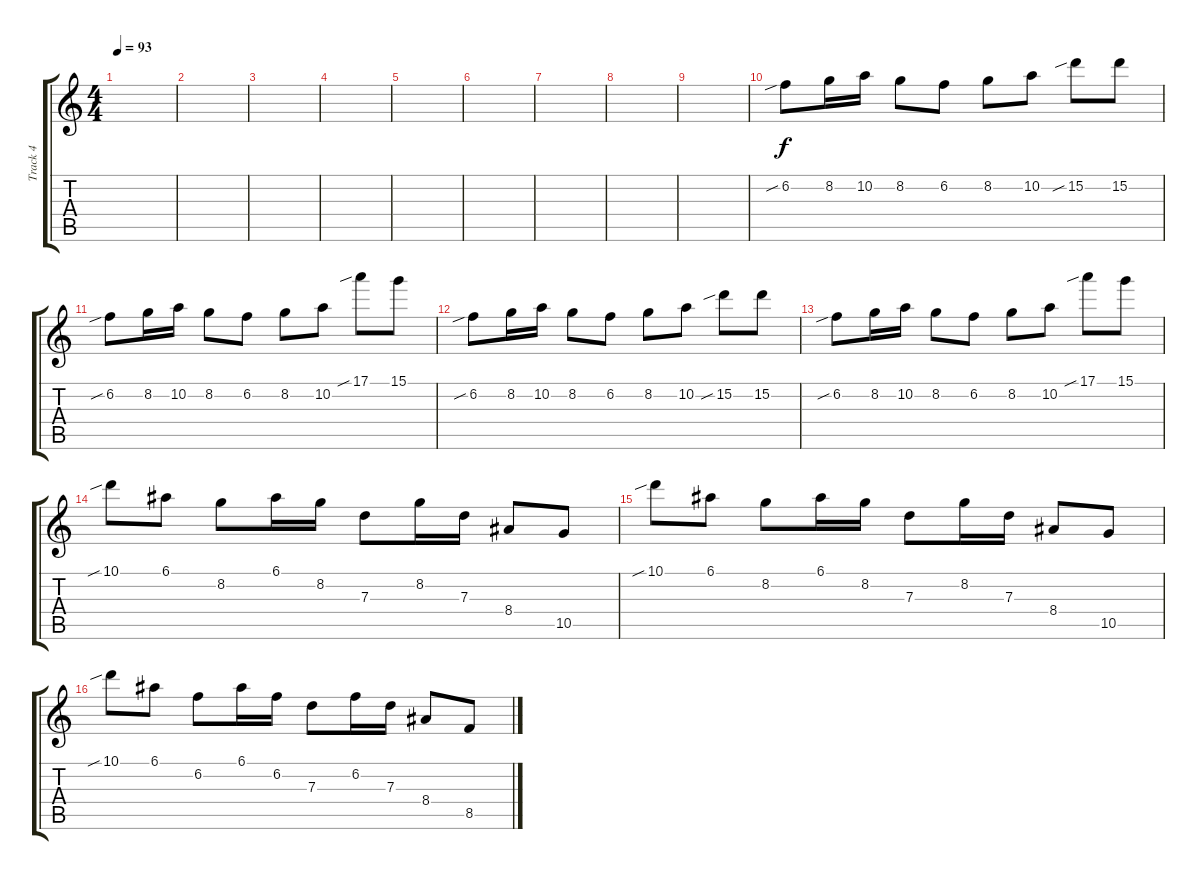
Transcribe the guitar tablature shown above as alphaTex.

\track ("Track 4" "Track 4") {instrument distortionguitar}
\staff {score tabs}
\tuning (E4 B3 G3 D3 A2 D2) {hide}
\ts (4 4)
\tempo 93
\clef g2
\ks c
|
|
|
|
|
|
|
|
|
6.2{sib}.8 8.2.16 10.2.16 8.2.8 6.2.8 8.2.8 10.2.8 15.2{sib}.8 15.2.8 |
6.2{sib}.8 8.2.16 10.2.16 8.2.8 6.2.8 8.2.8 10.2.8 17.1{sib}.8 15.1.8 |
6.2{sib}.8 8.2.16 10.2.16 8.2.8 6.2.8 8.2.8 10.2.8 15.2{sib}.8 15.2.8 |
6.2{sib}.8 8.2.16 10.2.16 8.2.8 6.2.8 8.2.8 10.2.8 17.1{sib}.8 15.1.8 |
10.1{sib}.8 6.1.8 8.2.8 6.1.16 8.2.16 7.3.8 8.2.16 7.3.16 8.4.8 10.5.8 |
10.1{sib}.8 6.1.8 8.2.8 6.1.16 8.2.16 7.3.8 8.2.16 7.3.16 8.4.8 10.5.8 |
10.1{sib}.8 6.1.8 6.2.8 6.1.16 6.2.16 7.3.8 6.2.16 7.3.16 8.4.8 8.5.8
